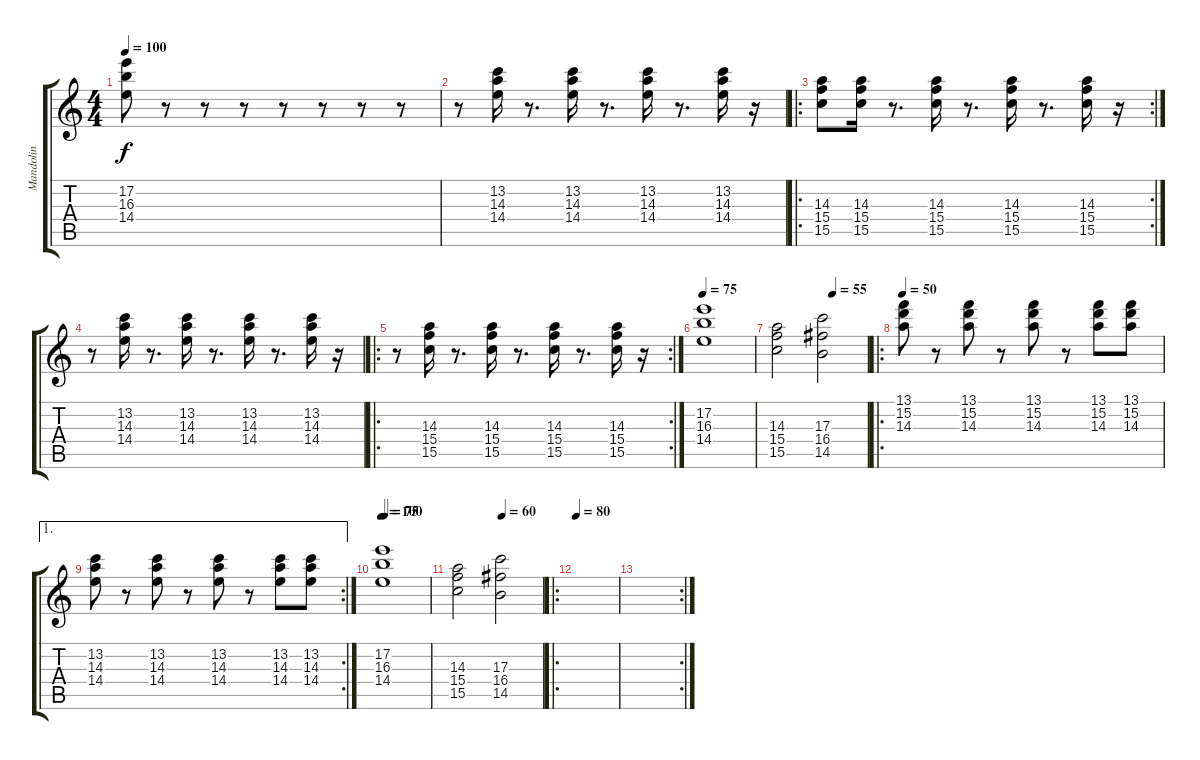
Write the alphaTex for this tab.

\track ("Mandolin" "Mandolin") {instrument banjo}
\staff {score tabs}
\tuning (E4 B3 G3 D3 A2 E2) {hide}
\displaytranspose 12
\ts (4 4)
\tempo 100
\clef g2
\ks c
(17.2 16.3 14.4).8{dy f} r.8 r.8 r.8 r.8 r.8 r.8 r.8 |
r.8 (13.2 14.3 14.4).16 r.8{d} (13.2 14.3 14.4).16 r.8{d} (13.2 14.3 14.4).16 r.8{d} (13.2 14.3 14.4).16 r.16 |
\ro
\rc 2
(14.3 15.4 15.5).8 (14.3 15.4 15.5).16 r.8{d} (14.3 15.4 15.5).16 r.8{d} (14.3 15.4 15.5).16 r.8{d} (14.3 15.4 15.5).16 r.16 |
r.8 (13.2 14.3 14.4).16 r.8{d} (13.2 14.3 14.4).16 r.8{d} (13.2 14.3 14.4).16 r.8{d} (13.2 14.3 14.4).16 r.16 |
\ro
\rc 2
r.8 (14.3 15.4 15.5).16 r.8{d} (14.3 15.4 15.5).16 r.8{d} (14.3 15.4 15.5).16 r.8{d} (14.3 15.4 15.5).16 r.16 |
\tempo 75
(17.2 16.3 14.4).1 |
\tempo (55 0.625)
(14.3 15.4 15.5).2 (17.3 16.4 14.5).2 |
\ro
\tempo 50
(13.1 15.2 14.3).8 r.8 (13.1 15.2 14.3).8 r.8 (13.1 15.2 14.3).8 r.8 (13.1 15.2 14.3).8 (13.1 15.2 14.3).8 |
\ae 1
\rc 2
(13.2 14.3 14.4).8 r.8 (13.2 14.3 14.4).8 r.8 (13.2 14.3 14.4).8 r.8 (13.2 14.3 14.4).8 (13.2 14.3 14.4).8 |
\tempo 100
\tempo (75 0.0625)
(17.2 16.3 14.4).1 |
\tempo (60 0.53125)
(14.3 15.4 15.5).2 (17.3 16.4 14.5).2 |
\ro
\tempo 80
|
\rc 2
